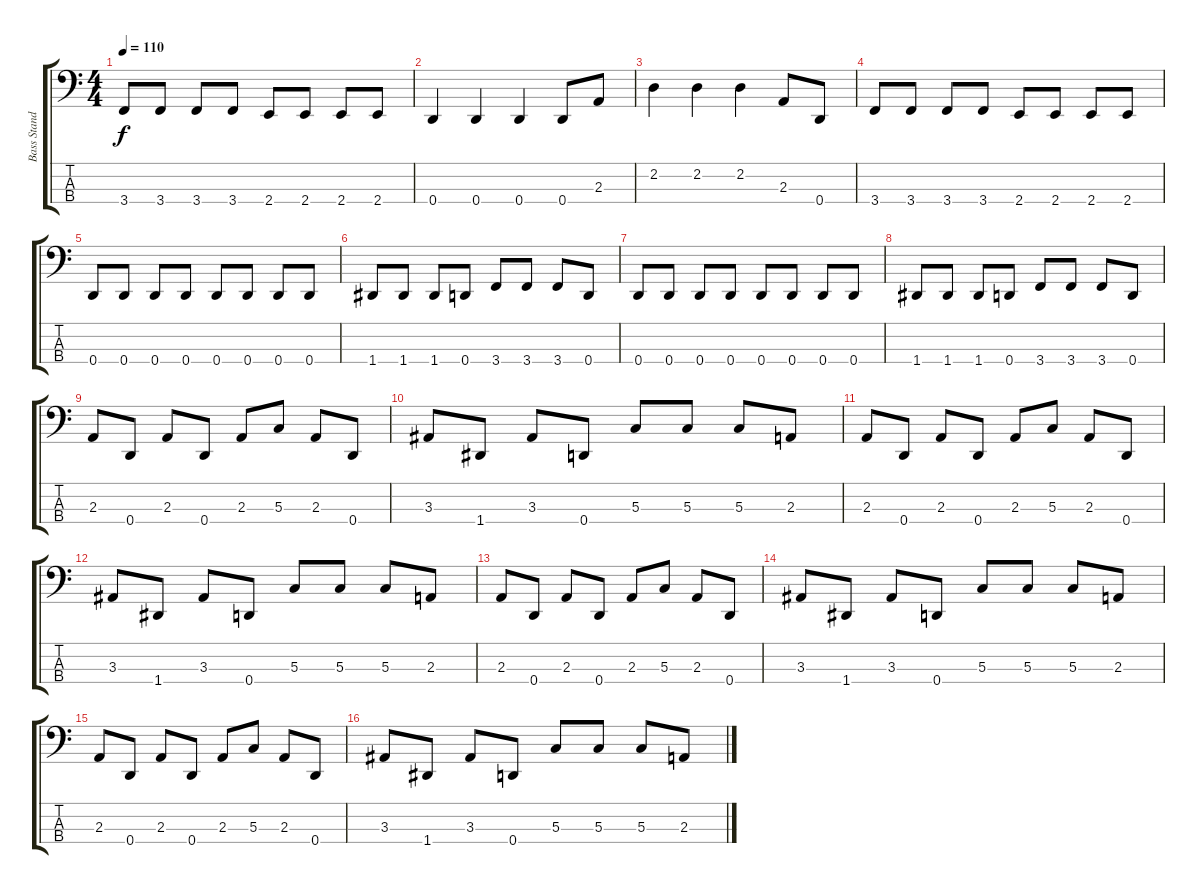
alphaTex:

\track ("Bass Standard" "Bass Stand") {instrument slapbass2}
\staff {score tabs}
\tuning (F2 C2 G1 D1) {hide}
\ts (4 4)
\tempo 110
\clef f4
\ks c
3.4.8{dy f} 3.4.8 3.4.8 3.4.8 2.4.8 2.4.8 2.4.8 2.4.8 |
0.4.4 0.4.4 0.4.4 0.4.8 2.3.8 |
2.2.4 2.2.4 2.2.4 2.3.8 0.4.8 |
3.4.8 3.4.8 3.4.8 3.4.8 2.4.8 2.4.8 2.4.8 2.4.8 |
0.4.8 0.4.8 0.4.8 0.4.8 0.4.8 0.4.8 0.4.8 0.4.8 |
1.4.8 1.4.8 1.4.8 0.4.8 3.4.8 3.4.8 3.4.8 0.4.8 |
0.4.8 0.4.8 0.4.8 0.4.8 0.4.8 0.4.8 0.4.8 0.4.8 |
1.4.8 1.4.8 1.4.8 0.4.8 3.4.8 3.4.8 3.4.8 0.4.8 |
2.3.8 0.4.8 2.3.8 0.4.8 2.3.8 5.3.8 2.3.8 0.4.8 |
3.3.8 1.4.8 3.3.8 0.4.8 5.3.8 5.3.8 5.3.8 2.3.8 |
2.3.8 0.4.8 2.3.8 0.4.8 2.3.8 5.3.8 2.3.8 0.4.8 |
3.3.8 1.4.8 3.3.8 0.4.8 5.3.8 5.3.8 5.3.8 2.3.8 |
2.3.8 0.4.8 2.3.8 0.4.8 2.3.8 5.3.8 2.3.8 0.4.8 |
3.3.8 1.4.8 3.3.8 0.4.8 5.3.8 5.3.8 5.3.8 2.3.8 |
2.3.8 0.4.8 2.3.8 0.4.8 2.3.8 5.3.8 2.3.8 0.4.8 |
3.3.8 1.4.8 3.3.8 0.4.8 5.3.8 5.3.8 5.3.8 2.3.8
